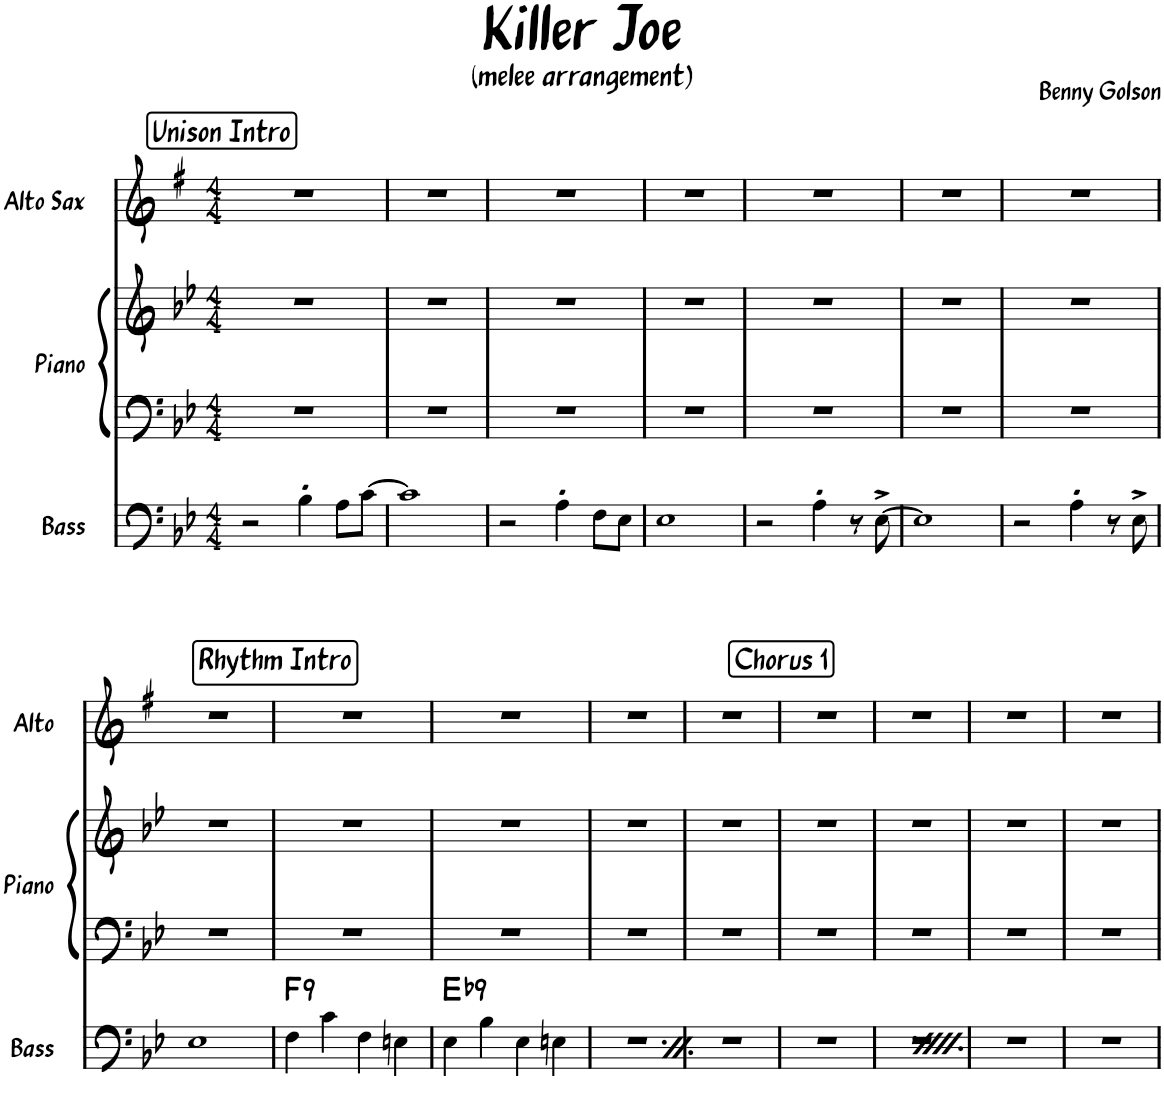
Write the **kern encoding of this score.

**kern	**harte	**kern	**kern	**kern
*part3	*part3	*part2	*part2	*part1
*staff4	*	*staff3	*staff2	*staff1
*I"Bass	*	*I"Piano	*	*I"Alto Sax
*I'Bass	*	*I'Piano	*	*I'Alto
*clefF4	*	*clefF4	*clefG2	*clefG2
*Trd7c12	*	*	*	*Trd5c9
*k[b-e-]	*	*k[b-e-]	*k[b-e-]	*k[f#]
*M4/4	*	*M4/4	*M4/4	*M4/4
!!LO:REH:place=s1:a:B:rj:fs=14:t=Unison Intro
=	=	=	=	=
2r	.	1r	1r	1r
4B-'\	.	.	.	.
8A\L	.	.	.	.
[8c\J	.	.	.	.
=	=	=	=	=
1c]	.	1r	1r	1r
=	=	=	=	=
2r	.	1r	1r	1r
4A'\	.	.	.	.
8F\L	.	.	.	.
8E-\J	.	.	.	.
=	=	=	=	=
1E-	.	1r	1r	1r
=	=	=	=	=
2r	.	1r	1r	1r
4A'\	.	.	.	.
8r	.	.	.	.
[8E-^\	.	.	.	.
=	=	=	=	=
1E-]	.	1r	1r	1r
=	=	=	=	=
2r	.	1r	1r	1r
4A'\	.	.	.	.
8r	.	.	.	.
8E-^\	.	.	.	.
!!LO:LB:g=z
=	=	=	=	=
1E-	.	1r	1r	1r
!!LO:REH:place=s1:a:B:rj:fs=14:t=Rhythm Intro
=1	=1	=1	=1	=1
!	!LO:H:kt=9	!	!	!
4F\	F:9	1r	1r	1r
4c\	.	.	.	.
4F\	.	.	.	.
4En\	.	.	.	.
=2	=2	=2	=2	=2
!	!LO:H:kt=9	!	!	!
4E-\	Eb:9	1r	1r	1r
4B-\	.	.	.	.
4E-\	.	.	.	.
4En\	.	.	.	.
=3	=3	=3	=3	=3
1r	.	1r	1r	1r
=4	=4	=4	=4	=4
1r	.	1r	1r	1r
!!LO:REH:place=s1:a:B:rj:fs=14:t=Chorus 1
=5	=5	=5	=5	=5
1r	.	1r	1r	1r
=6	=6	=6	=6	=6
1r	.	1r	1r	1r
=7	=7	=7	=7	=7
1r	.	1r	1r	1r
=8	=8	=8	=8	=8
1r	.	1r	1r	1r
=	=	=	=	=
*-	*-	*-	*-	*-
